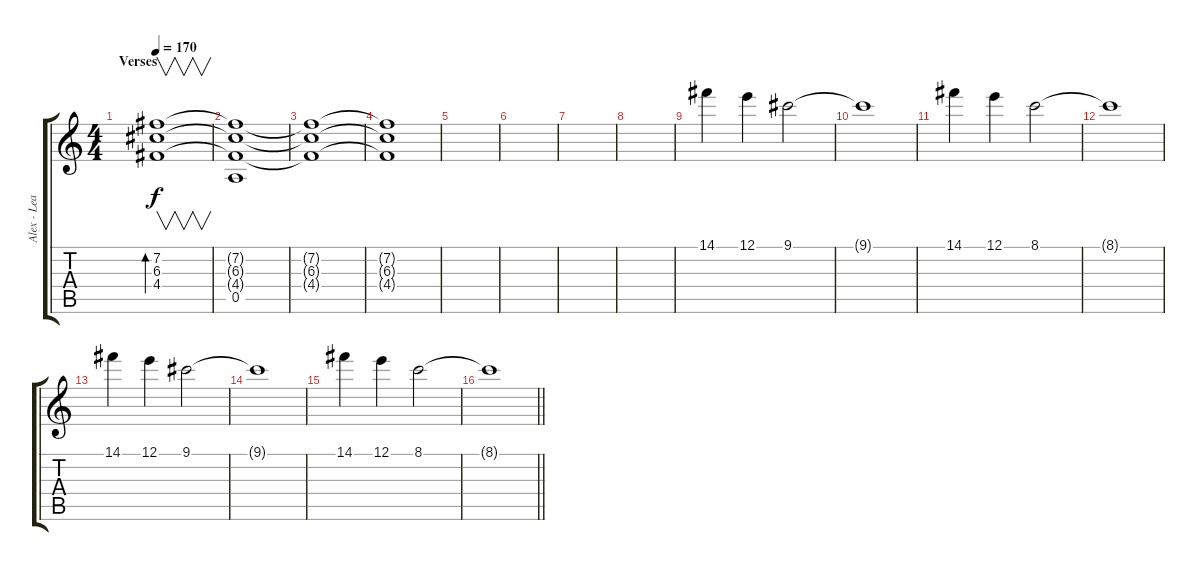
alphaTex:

\track ("Alex - Lead Guitar" "Alex - Lea") {instrument distortionguitar}
\staff {score tabs}
\tuning (E4 B3 G3 D3 A2 E2) {hide}
\ts (4 4)
\section ("" "Verses")
\tempo 170
\clef g2
\ks c
(7.2 6.3 4.4).1{v bd 480 dy f} |
(7.2{t} 6.3{t} 4.4{t} 0.5).1 |
(7.2{t} 6.3{t} 4.4{t}).1{volume 0} |
(7.2{t} 6.3{t} 4.4{t}).1 |
|
|
|
|
14.1.4 12.1.4 9.1.2 |
9.1{t}.1 |
14.1.4 12.1.4 8.1.2 |
8.1{t}.1 |
14.1.4 12.1.4 9.1.2 |
9.1{t}.1 |
14.1.4 12.1.4 8.1.2 |
\barLineRight lightlight
8.1{t}.1
